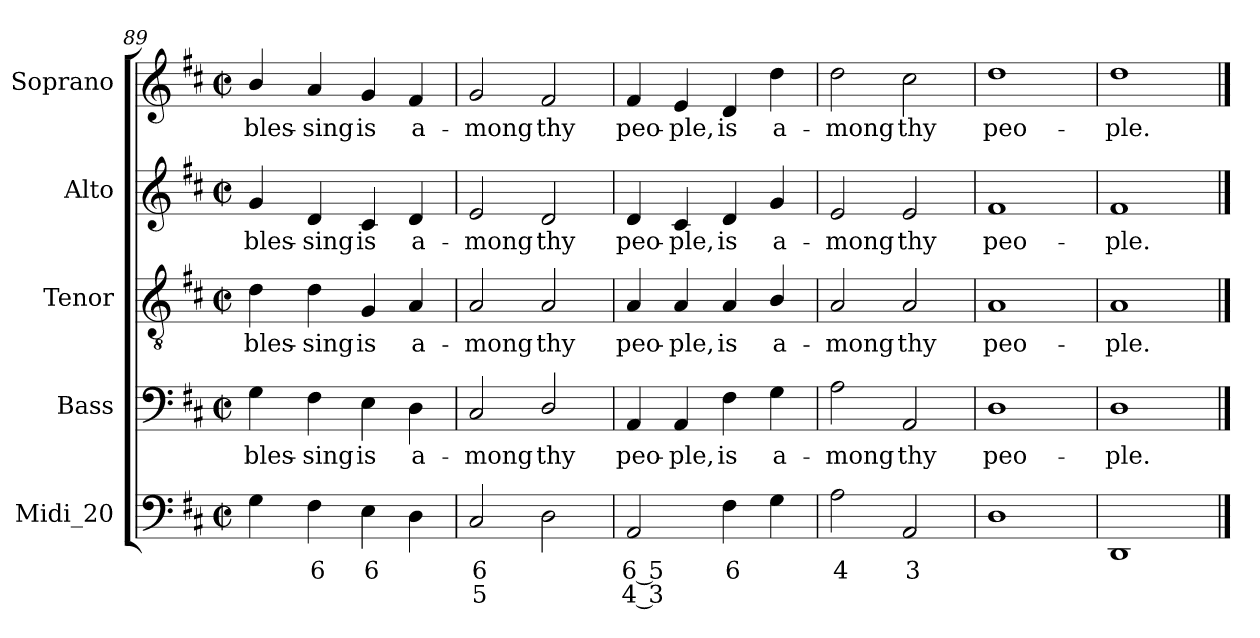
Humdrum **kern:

**kern	**text	**text	**kern	**text	**kern	**text	**kern	**text	**kern	**text
*part5	*part5	*part5	*part4	*part4	*part3	*part3	*part2	*part2	*part1	*part1
*staff5	*staff5	*staff5	*staff4	*staff4	*staff3	*staff3	*staff2	*staff2	*staff1	*staff1
*I"Midi_20	*	*	*I"Bass	*	*I"Tenor	*	*I"Alto	*	*I"Soprano	*
*	*	*	*I'B	*	*I'T	*	*I'A	*	*I'S	*
*clefF4	*	*	*clefF4	*	*clefGv2	*	*clefG2	*	*clefG2	*
*k[f#c#]	*	*	*k[f#c#]	*	*k[f#c#]	*	*k[f#c#]	*	*k[f#c#]	*
*D:	*	*	*D:	*	*D:	*	*D:	*	*D:	*
*M2/2	*	*	*M2/2	*	*M2/2	*	*M2/2	*	*M2/2	*
*met(c|)	*	*	*met(c|)	*	*met(c|)	*	*met(c|)	*	*met(c|)	*
=89	=89	=89	=89	=89	=89	=89	=89	=89	=89	=89
!	!	!	!	!LO:LY:b	!	!LO:LY:b	!	!LO:LY:b	!	!LO:LY:b
4G	.	.	4G	bles-	4d	bles-	4g	bles-	4b/	bles-
!	!LO:LY:b	!	!	!LO:LY:b	!	!LO:LY:b	!	!LO:LY:b	!	!LO:LY:b
4F#	6	.	4F#	-sing	4d	-sing	4d	-sing	4a	-sing
!	!LO:LY:b	!	!	!LO:LY:b	!	!LO:LY:b	!	!LO:LY:b	!	!LO:LY:b
4E	6	.	4E	is	4G	is	4c#	is	4g	is
!	!	!	!	!LO:LY:b	!	!LO:LY:b	!	!LO:LY:b	!	!LO:LY:b
4D	.	.	4D	a-	4A	a-	4d	a-	4f#	a-
=90	=90	=90	=90	=90	=90	=90	=90	=90	=90	=90
!	!LO:LY:b	!LO:LY:b	!	!LO:LY:b	!	!LO:LY:b	!	!LO:LY:b	!	!LO:LY:b
2C#	6	5	2C#	-mong	2A	-mong	2e	-mong	2g	-mong
!	!	!	!	!LO:LY:b	!	!LO:LY:b	!	!LO:LY:b	!	!LO:LY:b
2D	.	.	2D/	thy	2A	thy	2d	thy	2f#	thy
=91	=91	=91	=91	=91	=91	=91	=91	=91	=91	=91
!	!LO:LY:b	!LO:LY:b	!	!LO:LY:b	!	!LO:LY:b	!	!LO:LY:b	!	!LO:LY:b
2AA	6 5	4 3	4AA	peo-	4A	peo-	4d	peo-	4f#	peo-
!	!	!	!	!LO:LY:b	!	!LO:LY:b	!	!LO:LY:b	!	!LO:LY:b
.	.	.	4AA	-ple,	4A	-ple,	4c#	-ple,	4e	-ple,
!	!LO:LY:b	!	!	!LO:LY:b	!	!LO:LY:b	!	!LO:LY:b	!	!LO:LY:b
4F#	6	.	4F#	is	4A	is	4d	is	4d	is
!	!	!	!	!LO:LY:b	!	!LO:LY:b	!	!LO:LY:b	!	!LO:LY:b
4G	.	.	4G	a-	4B/	a-	4g	a-	4dd	a-
=92	=92	=92	=92	=92	=92	=92	=92	=92	=92	=92
!	!LO:LY:b	!	!	!LO:LY:b	!	!LO:LY:b	!	!LO:LY:b	!	!LO:LY:b
2A	4	.	2A	-mong	2A	-mong	2e	-mong	2dd	-mong
!	!LO:LY:b	!	!	!LO:LY:b	!	!LO:LY:b	!	!LO:LY:b	!	!LO:LY:b
2AA	3	.	2AA	thy	2A	thy	2e	thy	2cc#	thy
=93	=93	=93	=93	=93	=93	=93	=93	=93	=93	=93
!	!	!	!	!LO:LY:b	!	!LO:LY:b	!	!LO:LY:b	!	!LO:LY:b
1D	.	.	1D	peo-	1A	peo-	1f#	peo-	1dd	peo-
=94	=94	=94	=94	=94	=94	=94	=94	=94	=94	=94
!	!	!	!	!LO:LY:b	!	!LO:LY:b	!	!LO:LY:b	!	!LO:LY:b
1DD	.	.	1D	-ple.	1A	-ple.	1f#	-ple.	1dd	-ple.
==	==	==	==	==	==	==	==	==	==	==
*-	*-	*-	*-	*-	*-	*-	*-	*-	*-	*-
